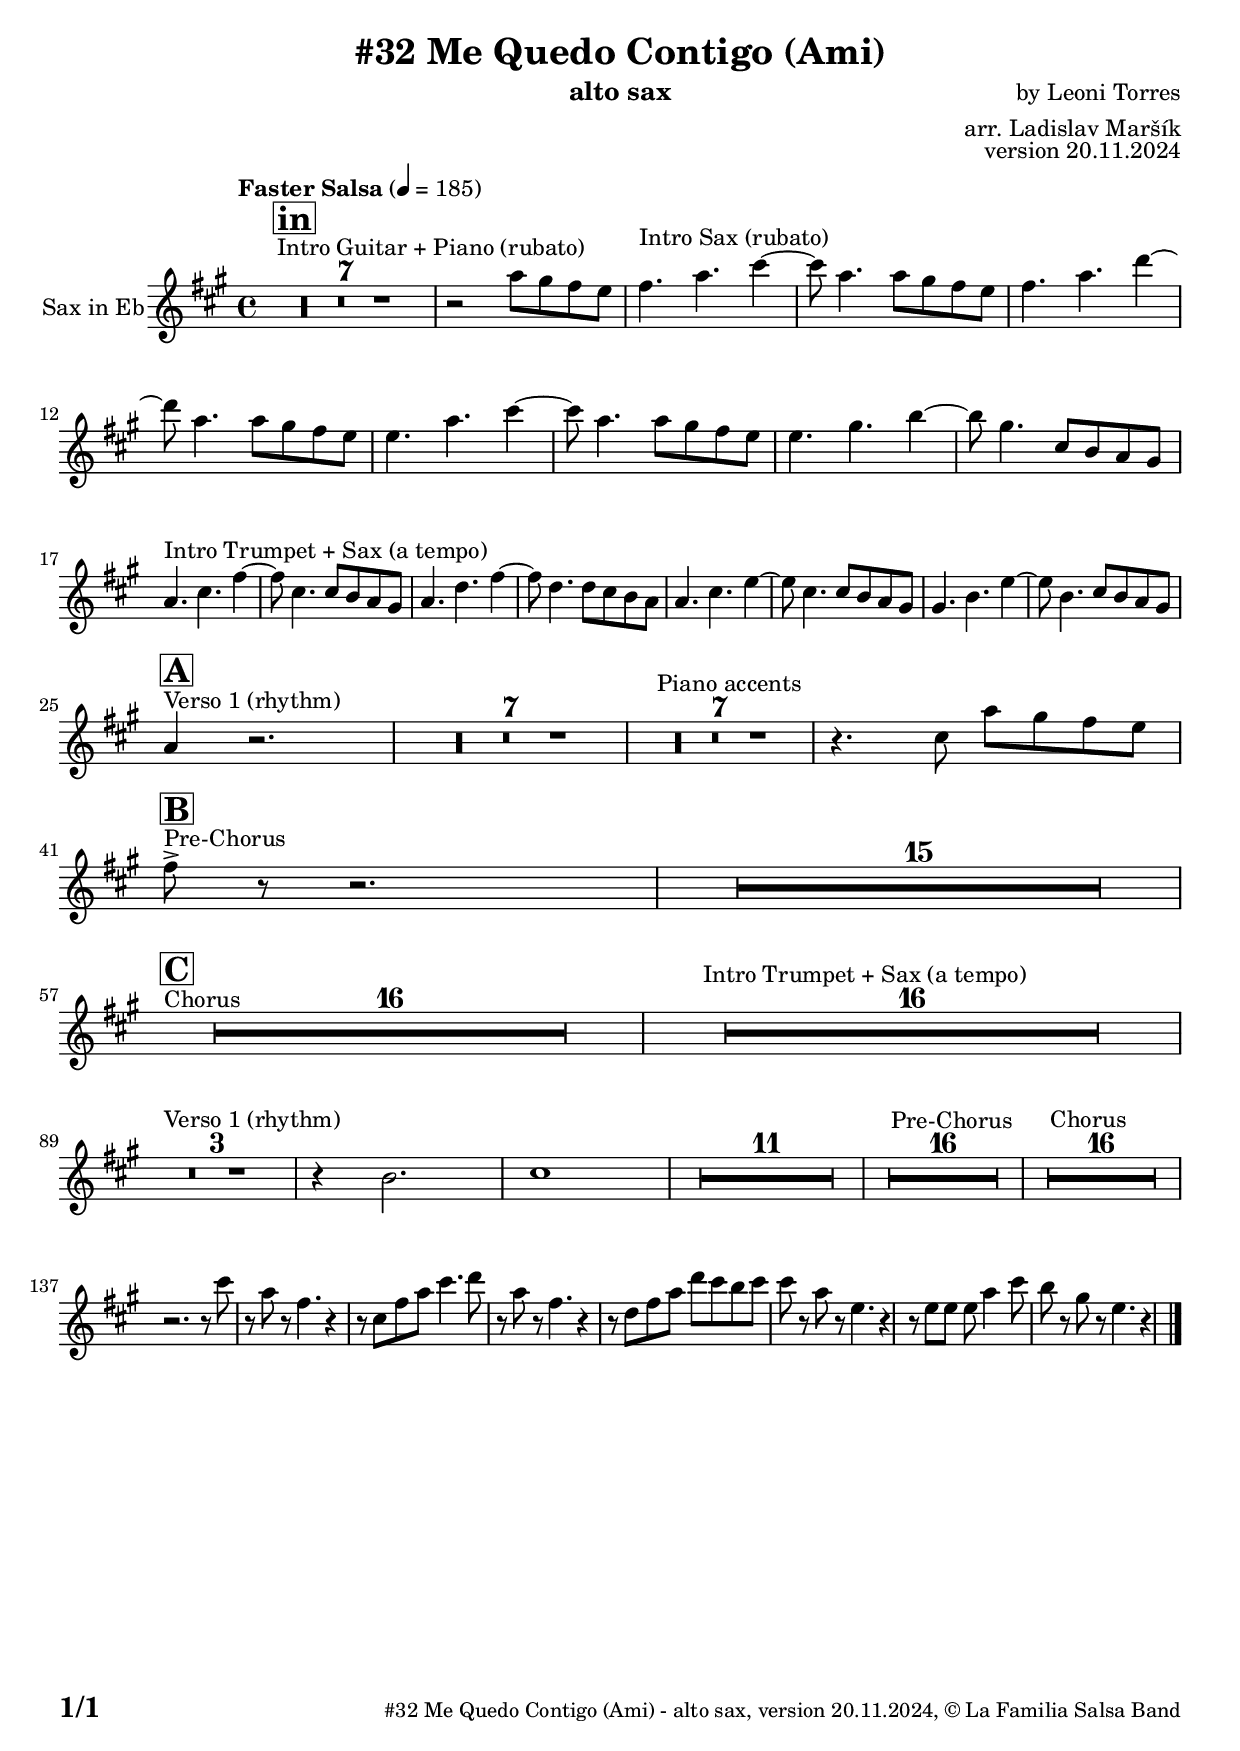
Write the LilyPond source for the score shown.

\version "2.24.2"

% Sheet revision 2022_09

\header {
  title = "#32 Me Quedo Contigo (Ami)"
  instrument = "alto sax"
  composer = "by Leoni Torres"
  arranger = "arr. Ladislav Maršík"
  opus = "version 20.11.2024"
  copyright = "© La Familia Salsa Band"
}

inst =
#(define-music-function
  (string)
  (string?)
  #{ <>^\markup \abs-fontsize #16 \bold \box #string #})

makePercent = #(define-music-function (note) (ly:music?)
                 (make-music 'PercentEvent 'length (ly:music-length note)))

#(define (test-stencil grob text)
   (let* ((orig (ly:grob-original grob))
          (siblings (ly:spanner-broken-into orig)) ; have we been split?
          (refp (ly:grob-system grob))
          (left-bound (ly:spanner-bound grob LEFT))
          (right-bound (ly:spanner-bound grob RIGHT))
          (elts-L (ly:grob-array->list (ly:grob-object left-bound 'elements)))
          (elts-R (ly:grob-array->list (ly:grob-object right-bound 'elements)))
          (break-alignment-L
           (filter
            (lambda (elt) (grob::has-interface elt 'break-alignment-interface))
            elts-L))
          (break-alignment-R
           (filter
            (lambda (elt) (grob::has-interface elt 'break-alignment-interface))
            elts-R))
          (break-alignment-L-ext (ly:grob-extent (car break-alignment-L) refp X))
          (break-alignment-R-ext (ly:grob-extent (car break-alignment-R) refp X))
          (num
           (markup text))
          (num
           (if (or (null? siblings)
                   (eq? grob (car siblings)))
               num
               (make-parenthesize-markup num)))
          (num (grob-interpret-markup grob num))
          (num-stil-ext-X (ly:stencil-extent num X))
          (num-stil-ext-Y (ly:stencil-extent num Y))
          (num (ly:stencil-aligned-to num X CENTER))
          (num
           (ly:stencil-translate-axis
            num
            (+ (interval-length break-alignment-L-ext)
               (* 0.5
                  (- (car break-alignment-R-ext)
                     (cdr break-alignment-L-ext))))
            X))
          (bracket-L
           (markup
            #:path
            0.1 ; line-thickness
            `((moveto 0.5 ,(* 0.5 (interval-length num-stil-ext-Y)))
              (lineto ,(* 0.5
                          (- (car break-alignment-R-ext)
                             (cdr break-alignment-L-ext)
                             (interval-length num-stil-ext-X)))
                      ,(* 0.5 (interval-length num-stil-ext-Y)))
              (closepath)
              (rlineto 0.0
                       ,(if (or (null? siblings) (eq? grob (car siblings)))
                            -1.0 0.0)))))
          (bracket-R
           (markup
            #:path
            0.1
            `((moveto ,(* 0.5
                          (- (car break-alignment-R-ext)
                             (cdr break-alignment-L-ext)
                             (interval-length num-stil-ext-X)))
                      ,(* 0.5 (interval-length num-stil-ext-Y)))
              (lineto 0.5
                      ,(* 0.5 (interval-length num-stil-ext-Y)))
              (closepath)
              (rlineto 0.0
                       ,(if (or (null? siblings) (eq? grob (last siblings)))
                            -1.0 0.0)))))
          (bracket-L (grob-interpret-markup grob bracket-L))
          (bracket-R (grob-interpret-markup grob bracket-R))
          (num (ly:stencil-combine-at-edge num X LEFT bracket-L 0.4))
          (num (ly:stencil-combine-at-edge num X RIGHT bracket-R 0.4)))
     num))

#(define-public (Measure_attached_spanner_engraver context)
   (let ((span '())
         (finished '())
         (event-start '())
         (event-stop '()))
     (make-engraver
      (listeners ((measure-counter-event engraver event)
                  (if (= START (ly:event-property event 'span-direction))
                      (set! event-start event)
                      (set! event-stop event))))
      ((process-music trans)
       (if (ly:stream-event? event-stop)
           (if (null? span)
               (ly:warning "You're trying to end a measure-attached spanner but you haven't started one.")
               (begin (set! finished span)
                 (ly:engraver-announce-end-grob trans finished event-start)
                 (set! span '())
                 (set! event-stop '()))))
       (if (ly:stream-event? event-start)
           (begin (set! span (ly:engraver-make-grob trans 'MeasureCounter event-start))
             (set! event-start '()))))
      ((stop-translation-timestep trans)
       (if (and (ly:spanner? span)
                (null? (ly:spanner-bound span LEFT))
                (moment<=? (ly:context-property context 'measurePosition) ZERO-MOMENT))
           (ly:spanner-set-bound! span LEFT
                                  (ly:context-property context 'currentCommandColumn)))
       (if (and (ly:spanner? finished)
                (moment<=? (ly:context-property context 'measurePosition) ZERO-MOMENT))
           (begin
            (if (null? (ly:spanner-bound finished RIGHT))
                (ly:spanner-set-bound! finished RIGHT
                                       (ly:context-property context 'currentCommandColumn)))
            (set! finished '())
            (set! event-start '())
            (set! event-stop '()))))
      ((finalize trans)
       (if (ly:spanner? finished)
           (begin
            (if (null? (ly:spanner-bound finished RIGHT))
                (set! (ly:spanner-bound finished RIGHT)
                      (ly:context-property context 'currentCommandColumn)))
            (set! finished '())))
       (if (ly:spanner? span)
           (begin
            (ly:warning "I think there's a dangling measure-attached spanner :-(")
            (ly:grob-suicide! span)
            (set! span '())))))))

\layout {
  \context {
    \Staff
    \consists #Measure_attached_spanner_engraver
    \override MeasureCounter.font-encoding = #'latin1
    \override MeasureCounter.font-size = 0
    \override MeasureCounter.outside-staff-padding = 2
    \override MeasureCounter.outside-staff-horizontal-padding = #0
  }
}

repeatBracket = #(define-music-function
                  (parser location N note)
                  (number? ly:music?)
                  #{
                    \override Staff.MeasureCounter.stencil =
                    #(lambda (grob) (test-stencil grob #{ #(string-append(number->string N) "x") #} ))
                    \startMeasureCount
                    \repeat volta #N { $note }
                    \stopMeasureCount
                  #}
                  )

Sax = \new Voice
\transpose c a
\transpose c d
\relative c' {
  \set Staff.instrumentName = \markup {
    \center-align { "Sax in Eb" }
  }
  \set Staff.midiInstrument = "alto sax"
  \set Staff.midiMaximumVolume = #0.9

  \key g \minor
  \time 4/4
  \tempo "Faster Salsa" 4 = 185
  
    s1*0 ^\markup { "Intro Guitar + Piano (rubato)" }
  \inst "in"
      R1*7
      
      r2 bes'8 a g f | 
      
          s1*0 ^\markup { "Intro Sax (rubato)" }
      g4. bes d4~ |
      d8 bes4. bes8 a g f | 
      g4. bes es4~ |
      es8 bes4. bes8 a g f | 
      f4. bes d4~ |
      d8 bes4. bes8 a g f | 
      f4. a c4~ |
      c8 a4.  d,8 c bes a | \break
      
                s1*0 ^\markup { "Intro Trumpet + Sax (a tempo)" }
      bes4. d g4~ |
      g8 d4. d8 c bes a | 
      bes4. es g4~ |
      g8 es4. es8 d c bes | 
      bes4. d f4~ |
      f8 d4. d8 c bes a | 
      a4. c f4~ |
      f8 c4. d8 c bes a | \break
     s1*0 ^\markup { "Verso 1 (rhythm)" }
     \inst "A"
      bes4 r2. | 

     R1*7 
    s1*0 ^\markup { "Piano accents" }
     R1*7
     
           
           r4. d8 bes' a g f | \break
         s1*0 ^\markup { "Pre-Chorus" }
        \inst "B"
           g8 -> r r2. |
           R1*15 \break
                 s1*0 ^\markup { "Chorus" }
        \inst "C"
        R1*16
           s1*0 ^\markup { "Intro Trumpet + Sax (a tempo)" }
           R1*16 \break
                s1*0 ^\markup { "Verso 1 (rhythm)" }
           R1*3
           r4 c,2. |
           d1 |
           R1*11 |
                    s1*0 ^\markup { "Pre-Chorus" }
           R1*16
           
                               s1*0 ^\markup { "Chorus" }
           R1*16
         
           
           
           
           
     r2. r8 
     
     d'8 r  bes r  g4. r4 |
     r8 d g bes d4. |
     es8 r bes r g4. r4 |
     r8 es g bes es d c d |
     d8 r bes  r f4. r4 |
     r8 f8 f f bes4 d8 c |
     r a r f4. r4 |
  
  \label #'lastPage
  \bar "|."
}

\score {
  \compressMMRests \new Staff \with {
    \consists "Volta_engraver"
  }
  {
    \Sax
  }
  \layout {
    \context {
      \Score
      \remove "Volta_engraver"
    }
  }
}


\paper {
  system-system-spacing =
  #'((basic-distance . 14)
     (minimum-distance . 10)
     (padding . 1)
     (stretchability . 60))
  between-system-padding = #2
  bottom-margin = 5\mm

  print-first-page-number = ##t
  oddHeaderMarkup = \markup \fill-line { " " }
  evenHeaderMarkup = \markup \fill-line { " " }
  oddFooterMarkup = \markup {
    \fill-line {
      \bold \fontsize #2
      \concat { \fromproperty #'page:page-number-string "/" \page-ref #'lastPage "0" "?" }

      \fontsize #-1
      \concat { \fromproperty #'header:title " - " \fromproperty #'header:instrument ", " \fromproperty #'header:opus ", " \fromproperty #'header:copyright }
    }
  }
  evenFooterMarkup = \markup {
    \fill-line {
      \fontsize #-1
      \concat { \fromproperty #'header:title " - " \fromproperty #'header:instrument ", " \fromproperty #'header:opus ", " \fromproperty #'header:copyright }

      \bold \fontsize #2
      \concat { \fromproperty #'page:page-number-string "/" \page-ref #'lastPage "0" "?" }
    }
  }
}